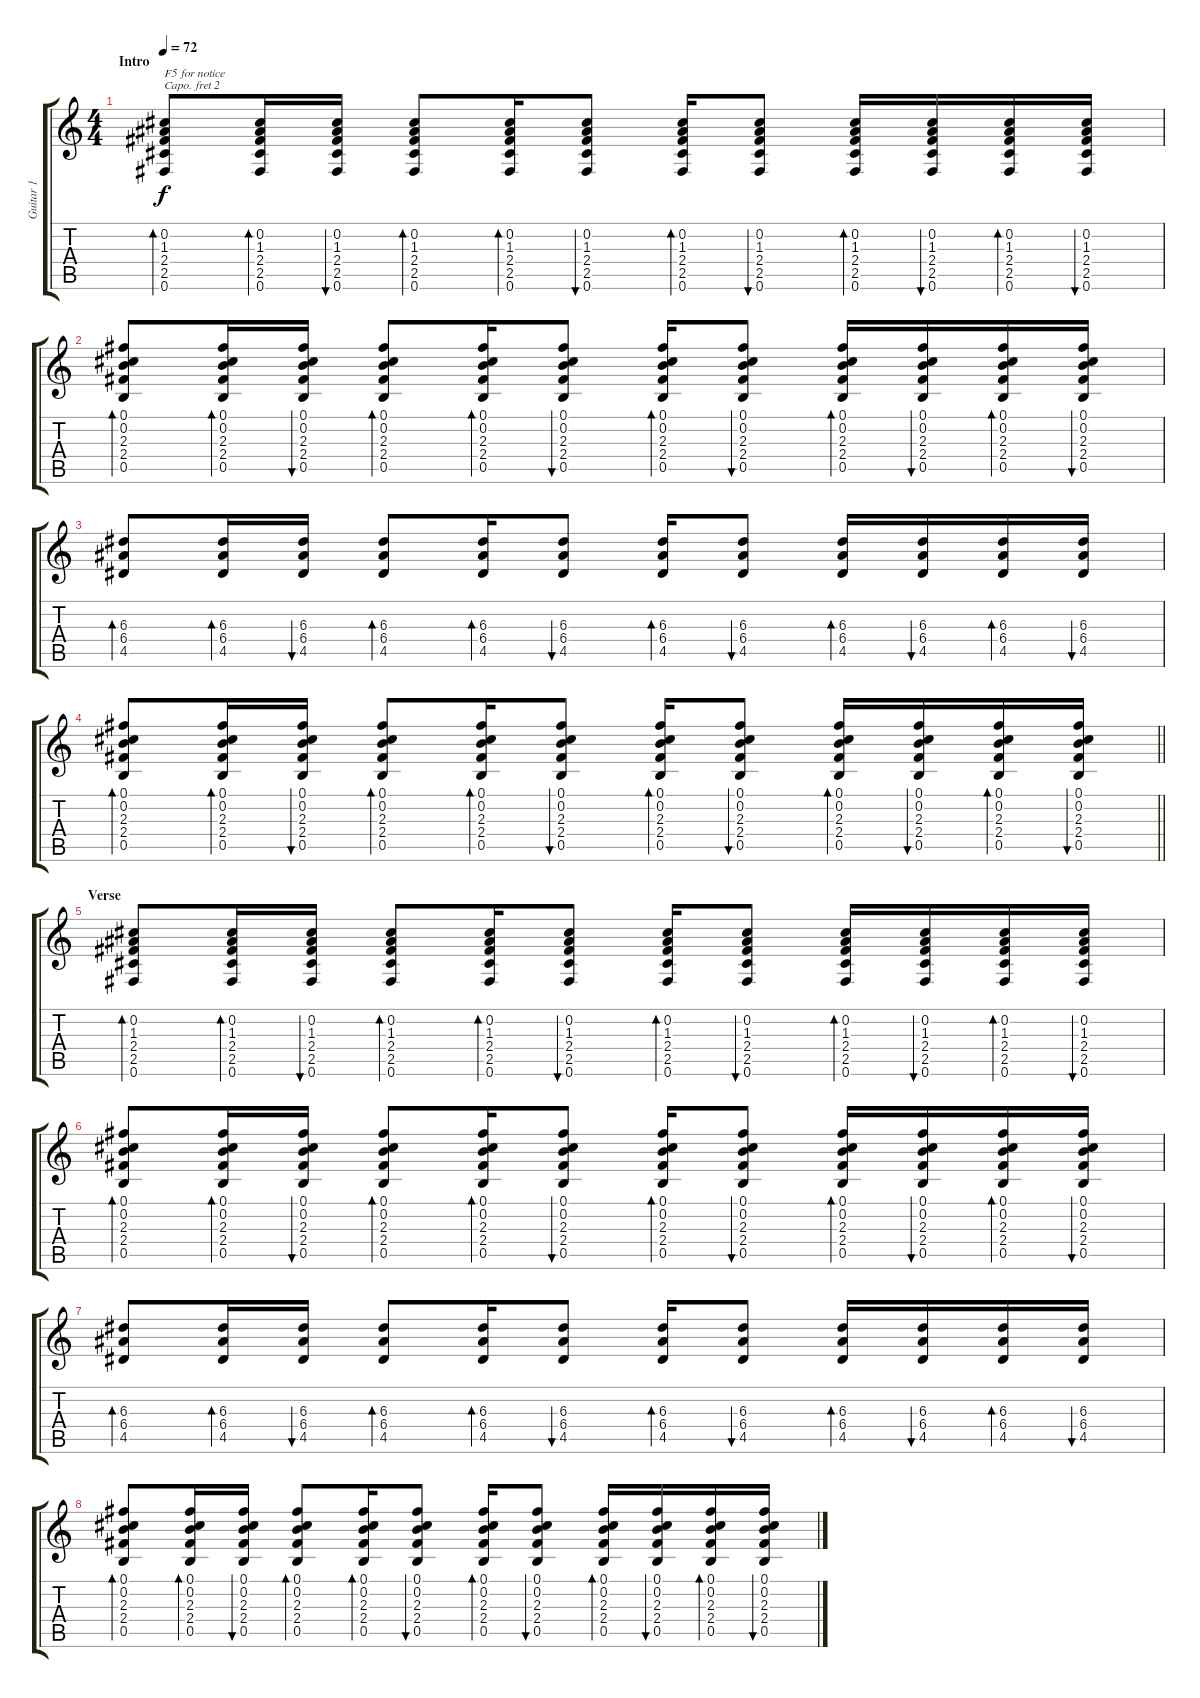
\track ("Guitar 1" "Guitar 1") {instrument acousticguitarsteel}
\staff {score tabs}
\capo 2
\tuning (E4 B3 G3 D3 A2 E2) {hide}
\ts (4 4)
\section ("" "Intro")
\tempo 72
\clef g2
\ks c
(0.2 1.3 2.4 2.5 0.6).8{bd 30 txt "F5 for notice" dy f instrument acousticguitarsteel} (0.2 1.3 2.4 2.5 0.6).16{bd 30} (0.2 1.3 2.4 2.5 0.6).16{bu 30} (0.2 1.3 2.4 2.5 0.6).8{bd 30} (0.2 1.3 2.4 2.5 0.6).16{bd 30} (0.2 1.3 2.4 2.5 0.6).8{bu 30} (0.2 1.3 2.4 2.5 0.6).16{bd 30} (0.2 1.3 2.4 2.5 0.6).8{bu 30} (0.2 1.3 2.4 2.5 0.6).16{bd 30} (0.2 1.3 2.4 2.5 0.6).16{bu 30} (0.2 1.3 2.4 2.5 0.6).16{bd 30} (0.2 1.3 2.4 2.5 0.6).16{bu 30} |
(0.1 0.2 2.3 2.4 0.5).8{bd 30} (0.1 0.2 2.3 2.4 0.5).16{bd 30} (0.1 0.2 2.3 2.4 0.5).16{bu 30} (0.1 0.2 2.3 2.4 0.5).8{bd 30} (0.1 0.2 2.3 2.4 0.5).16{bd 30} (0.1 0.2 2.3 2.4 0.5).8{bu 30} (0.1 0.2 2.3 2.4 0.5).16{bd 30} (0.1 0.2 2.3 2.4 0.5).8{bu 30} (0.1 0.2 2.3 2.4 0.5).16{bd 30} (0.1 0.2 2.3 2.4 0.5).16{bu 30} (0.1 0.2 2.3 2.4 0.5).16{bd 30} (0.1 0.2 2.3 2.4 0.5).16{bu 30} |
(6.3 6.4 4.5).8{bd 30} (6.3 6.4 4.5).16{bd 30} (6.3 6.4 4.5).16{bu 30} (6.3 6.4 4.5).8{bd 30} (6.3 6.4 4.5).16{bd 30} (6.3 6.4 4.5).8{bu 30} (6.3 6.4 4.5).16{bd 30} (6.3 6.4 4.5).8{bu 30} (6.3 6.4 4.5).16{bd 30} (6.3 6.4 4.5).16{bu 30} (6.3 6.4 4.5).16{bd 30} (6.3 6.4 4.5).16{bu 30} |
\barLineRight lightlight
(0.1 0.2 2.3 2.4 0.5).8{bd 30} (0.1 0.2 2.3 2.4 0.5).16{bd 30} (0.1 0.2 2.3 2.4 0.5).16{bu 30} (0.1 0.2 2.3 2.4 0.5).8{bd 30} (0.1 0.2 2.3 2.4 0.5).16{bd 30} (0.1 0.2 2.3 2.4 0.5).8{bu 30} (0.1 0.2 2.3 2.4 0.5).16{bd 30} (0.1 0.2 2.3 2.4 0.5).8{bu 30} (0.1 0.2 2.3 2.4 0.5).16{bd 30} (0.1 0.2 2.3 2.4 0.5).16{bu 30} (0.1 0.2 2.3 2.4 0.5).16{bd 30} (0.1 0.2 2.3 2.4 0.5).16{bu 30} |
\section ("" "Verse")
(0.2 1.3 2.4 2.5 0.6).8{bd 30} (0.2 1.3 2.4 2.5 0.6).16{bd 30} (0.2 1.3 2.4 2.5 0.6).16{bu 30} (0.2 1.3 2.4 2.5 0.6).8{bd 30} (0.2 1.3 2.4 2.5 0.6).16{bd 30} (0.2 1.3 2.4 2.5 0.6).8{bu 30} (0.2 1.3 2.4 2.5 0.6).16{bd 30} (0.2 1.3 2.4 2.5 0.6).8{bu 30} (0.2 1.3 2.4 2.5 0.6).16{bd 30} (0.2 1.3 2.4 2.5 0.6).16{bu 30} (0.2 1.3 2.4 2.5 0.6).16{bd 30} (0.2 1.3 2.4 2.5 0.6).16{bu 30} |
(0.1 0.2 2.3 2.4 0.5).8{bd 30} (0.1 0.2 2.3 2.4 0.5).16{bd 30} (0.1 0.2 2.3 2.4 0.5).16{bu 30} (0.1 0.2 2.3 2.4 0.5).8{bd 30} (0.1 0.2 2.3 2.4 0.5).16{bd 30} (0.1 0.2 2.3 2.4 0.5).8{bu 30} (0.1 0.2 2.3 2.4 0.5).16{bd 30} (0.1 0.2 2.3 2.4 0.5).8{bu 30} (0.1 0.2 2.3 2.4 0.5).16{bd 30} (0.1 0.2 2.3 2.4 0.5).16{bu 30} (0.1 0.2 2.3 2.4 0.5).16{bd 30} (0.1 0.2 2.3 2.4 0.5).16{bu 30} |
(6.3 6.4 4.5).8{bd 30} (6.3 6.4 4.5).16{bd 30} (6.3 6.4 4.5).16{bu 30} (6.3 6.4 4.5).8{bd 30} (6.3 6.4 4.5).16{bd 30} (6.3 6.4 4.5).8{bu 30} (6.3 6.4 4.5).16{bd 30} (6.3 6.4 4.5).8{bu 30} (6.3 6.4 4.5).16{bd 30} (6.3 6.4 4.5).16{bu 30} (6.3 6.4 4.5).16{bd 30} (6.3 6.4 4.5).16{bu 30} |
(0.1 0.2 2.3 2.4 0.5).8{bd 30} (0.1 0.2 2.3 2.4 0.5).16{bd 30} (0.1 0.2 2.3 2.4 0.5).16{bu 30} (0.1 0.2 2.3 2.4 0.5).8{bd 30} (0.1 0.2 2.3 2.4 0.5).16{bd 30} (0.1 0.2 2.3 2.4 0.5).8{bu 30} (0.1 0.2 2.3 2.4 0.5).16{bd 30} (0.1 0.2 2.3 2.4 0.5).8{bu 30} (0.1 0.2 2.3 2.4 0.5).16{bd 30} (0.1 0.2 2.3 2.4 0.5).16{bu 30} (0.1 0.2 2.3 2.4 0.5).16{bd 30} (0.1 0.2 2.3 2.4 0.5).16{bu 30}
